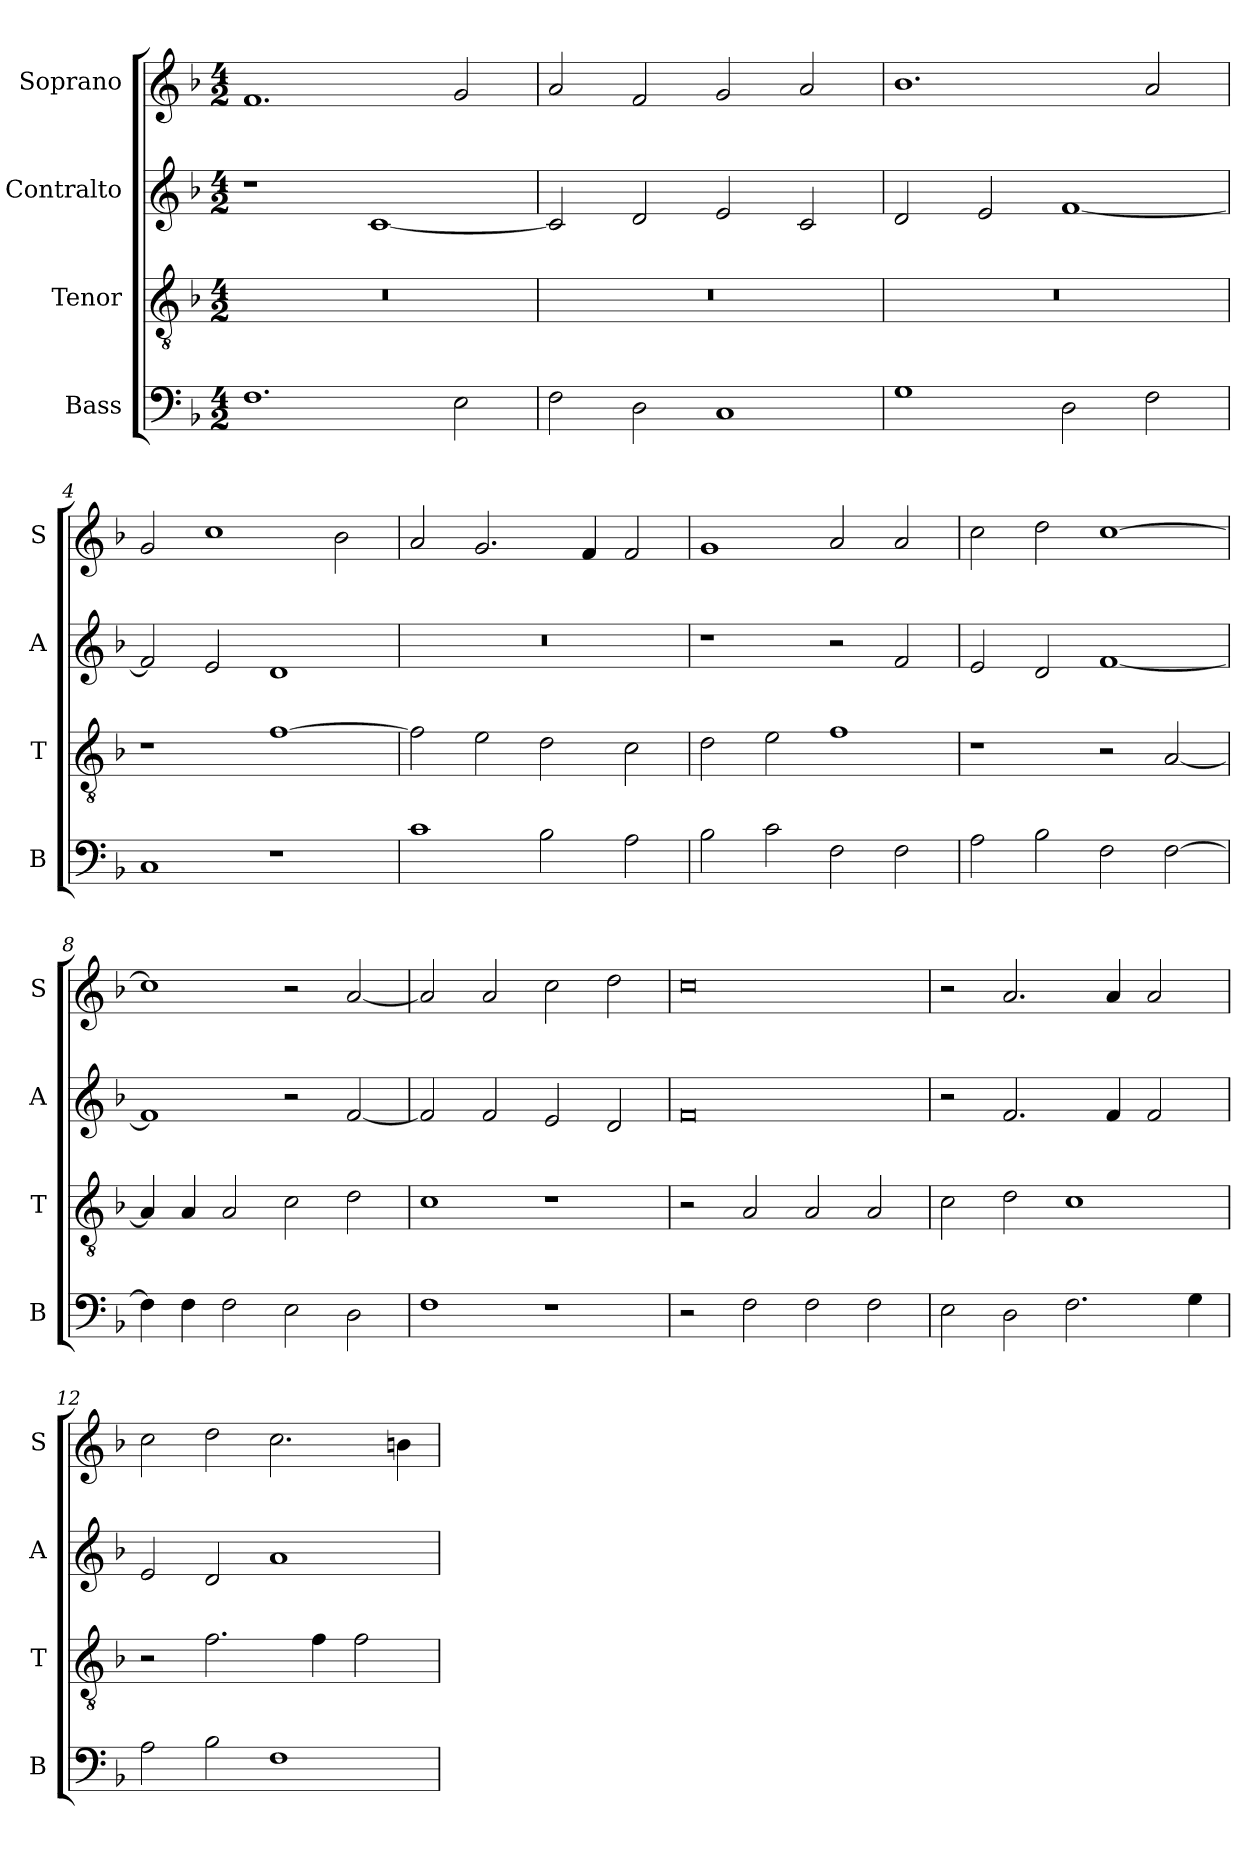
**kern	**kern	**kern	**kern
*part4	*part3	*part2	*part1
*staff4	*staff3	*staff2	*staff1
*I"Bass	*I"Tenor	*I"Contralto	*I"Soprano
*I'B	*I'T	*I'A	*I'S
*clefF4	*clefGv2	*clefG2	*clefG2
*k[b-]	*k[b-]	*k[b-]	*k[b-]
*F:ion	*F:ion	*F:ion	*F:ion
*M4/2	*M4/2	*M4/2	*M4/2
=1	=1	=1	=1
1.F	0r	1r	1.f
.	.	[1c	.
2E	.	.	2g
=2	=2	=2	=2
2F	0r	2c]	2a
2D	.	2d	2f
1C	.	2e	2g
.	.	2c	2a
=3	=3	=3	=3
1G	0r	2d	1.b-
.	.	2e	.
2D	.	[1f	.
2F	.	.	2a
=4	=4	=4	=4
1C	1r	2f]	2g
.	.	2e	1cc
1r	[1f	1d	.
.	.	.	2b-
=5	=5	=5	=5
1c	2f]	0r	2a
.	2e	.	2.g
2B-	2d	.	.
.	.	.	4f
2A	2c	.	2f
=6	=6	=6	=6
2B-	2d	1r	1g
2c	2e	.	.
2F	1f	2r	2a
2F	.	2f	2a
=7	=7	=7	=7
2A	1r	2e	2cc
2B-	.	2d	2dd
2F	2r	[1f	[1cc
[2F	[2A	.	.
=8	=8	=8	=8
4F]	4A]	1f]	1cc]
4F	4A	.	.
2F	2A	.	.
2E	2c	2r	2r
2D	2d	[2f	[2a
=9	=9	=9	=9
1F	1c	2f]	2a]
.	.	2f	2a
1r	1r	2e	2cc
.	.	2d	2dd
=10	=10	=10	=10
2r	2r	0f	0cc
2F	2A	.	.
2F	2A	.	.
2F	2A	.	.
=11	=11	=11	=11
2E	2c	2r	2r
2D	2d	2.f	2.a
2.F	1c	.	.
.	.	4f	4a
.	.	2f	2a
4G	.	.	.
=12	=12	=12	=12
2A	2r	2e	2cc
2B-	2.f	2d	2dd
1F	.	1a	2.cc
.	4f	.	.
.	2f	.	.
.	.	.	4bn
=	=	=	=
*-	*-	*-	*-
